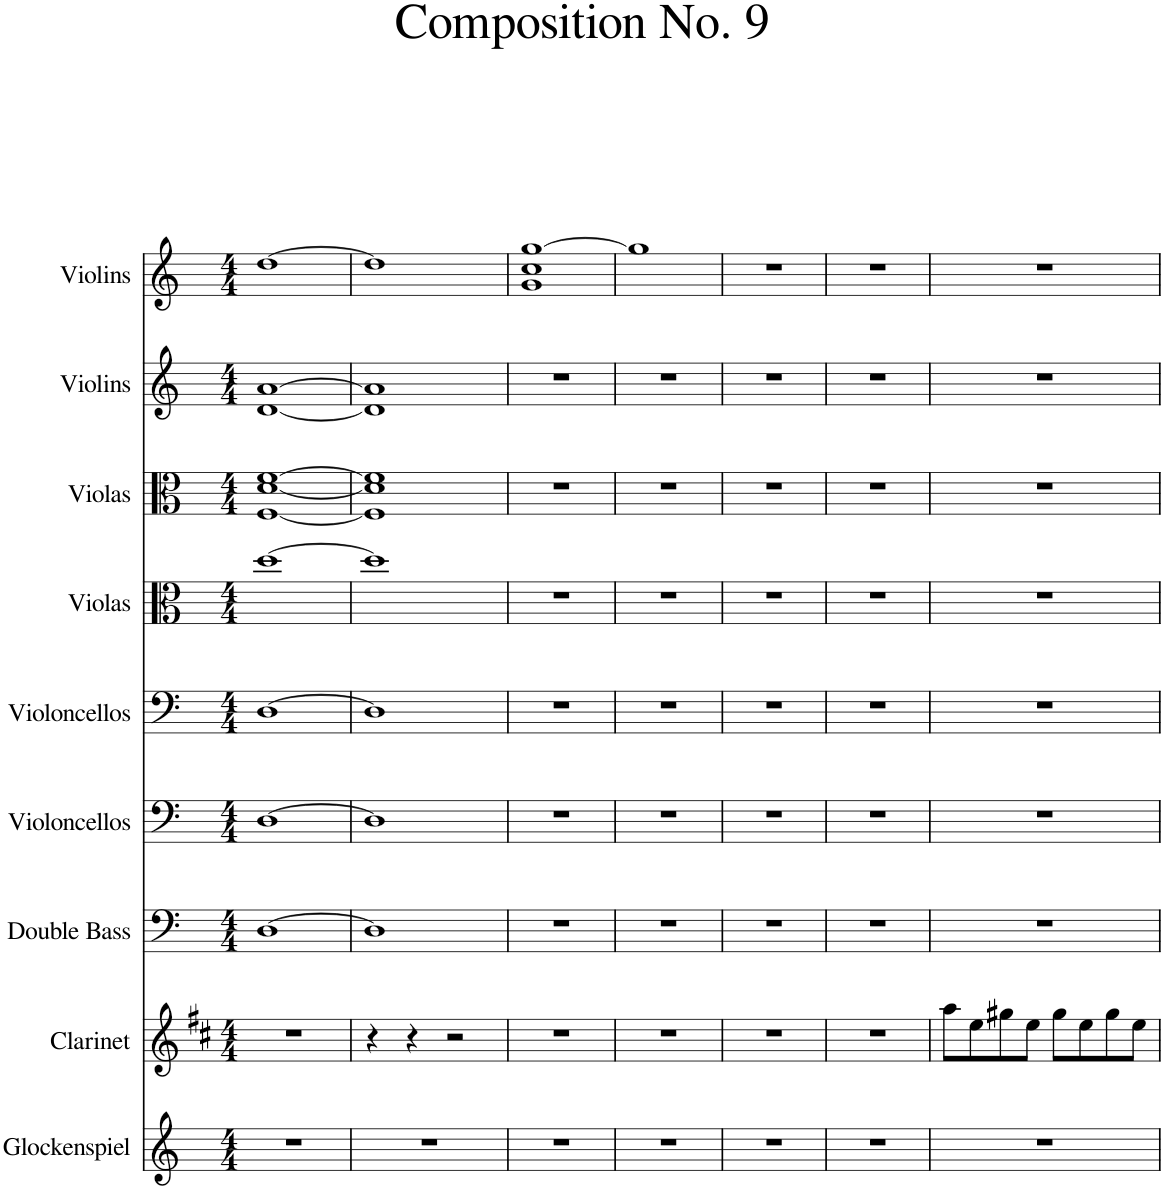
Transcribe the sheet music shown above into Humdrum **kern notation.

**kern	**kern	**kern	**kern	**kern	**kern	**kern	**kern	**kern
*part9	*part8	*part7	*part6	*part5	*part4	*part3	*part2	*part1
*staff9	*staff8	*staff7	*staff6	*staff5	*staff4	*staff3	*staff2	*staff1
*I"Glockenspiel	*I"Clarinet	*I"Double Bass	*I"Violoncellos	*I"Violoncellos	*I"Violas	*I"Violas	*I"Violins	*I"Violins
*I'Glk.	*I'Cl.	*I'Db.	*I'Vcs.	*I'Vcs.	*I'Vlas.	*I'Vlas.	*I'Vlns.	*I'Vlns.
*clefG2	*clefG2	*clefF4	*clefF4	*clefF4	*clefC3	*clefC3	*clefG2	*clefG2
*Trd-14c-24	*Trd1c2	*Trd7c12	*	*	*	*	*	*
*k[]	*k[f#c#]	*k[]	*k[]	*k[]	*k[]	*k[]	*k[]	*k[]
*M4/4	*M4/4	*M4/4	*M4/4	*M4/4	*M4/4	*M4/4	*M4/4	*M4/4
=1	=1	=1	=1	=1	=1	=1	=1	=1
1r	1r	[1D	[1D	[1D	[1dd	[1F [1d [1f	[1d [1a	[1dd
=2	=2	=2	=2	=2	=2	=2	=2	=2
1r	4r	1D]	1D]	1D]	1dd]	1F] 1d] 1f]	1d] 1a]	1dd]
.	4r	.	.	.	.	.	.	.
.	2r	.	.	.	.	.	.	.
=3	=3	=3	=3	=3	=3	=3	=3	=3
1r	1r	1r	1r	1r	1r	1r	1r	1g 1cc [1gg
=4	=4	=4	=4	=4	=4	=4	=4	=4
1r	1r	1r	1r	1r	1r	1r	1r	1gg]
=5	=5	=5	=5	=5	=5	=5	=5	=5
1r	1r	1r	1r	1r	1r	1r	1r	1r
=6	=6	=6	=6	=6	=6	=6	=6	=6
1r	1r	1r	1r	1r	1r	1r	1r	1r
=7	=7	=7	=7	=7	=7	=7	=7	=7
1r	8aa\L	1r	1r	1r	1r	1r	1r	1r
.	8ee\	.	.	.	.	.	.	.
.	8gg#X\	.	.	.	.	.	.	.
.	8ee\J	.	.	.	.	.	.	.
.	8gg#\L	.	.	.	.	.	.	.
.	8ee\	.	.	.	.	.	.	.
.	8gg#\	.	.	.	.	.	.	.
.	8ee\J	.	.	.	.	.	.	.
=	=	=	=	=	=	=	=	=
*-	*-	*-	*-	*-	*-	*-	*-	*-
